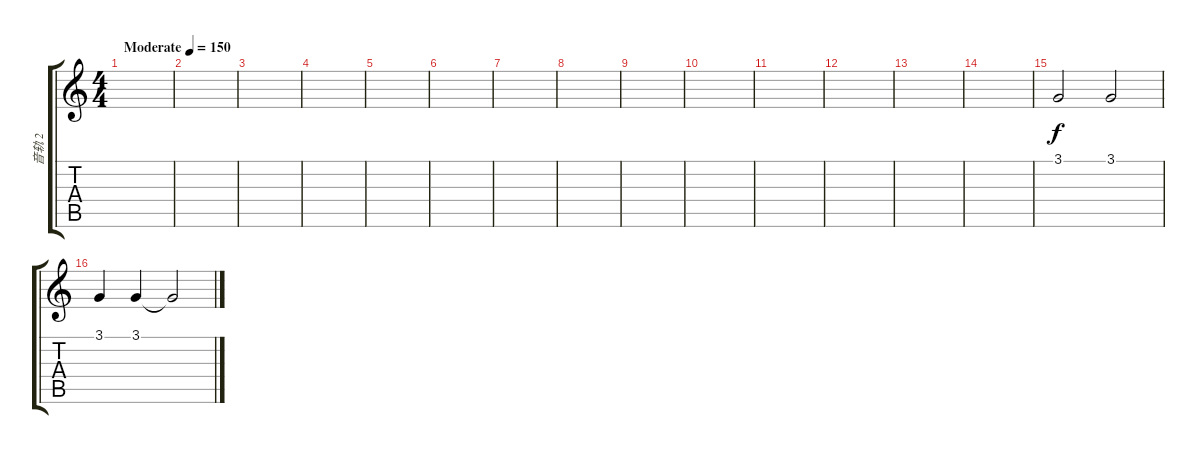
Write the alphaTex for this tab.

\track ("音轨 2" "音轨 2") {instrument acousticgrandpiano}
\staff {score tabs}
\tuning (E4 B3 G3 D3 A2 E2) {hide}
\ts (4 4)
\tempo (150 "Moderate")
\clef g2
\ks c
|
|
|
|
|
|
|
|
|
|
|
|
|
|
3.1.2 3.1.2 |
3.1.4 3.1.4 3.1{t}.2
